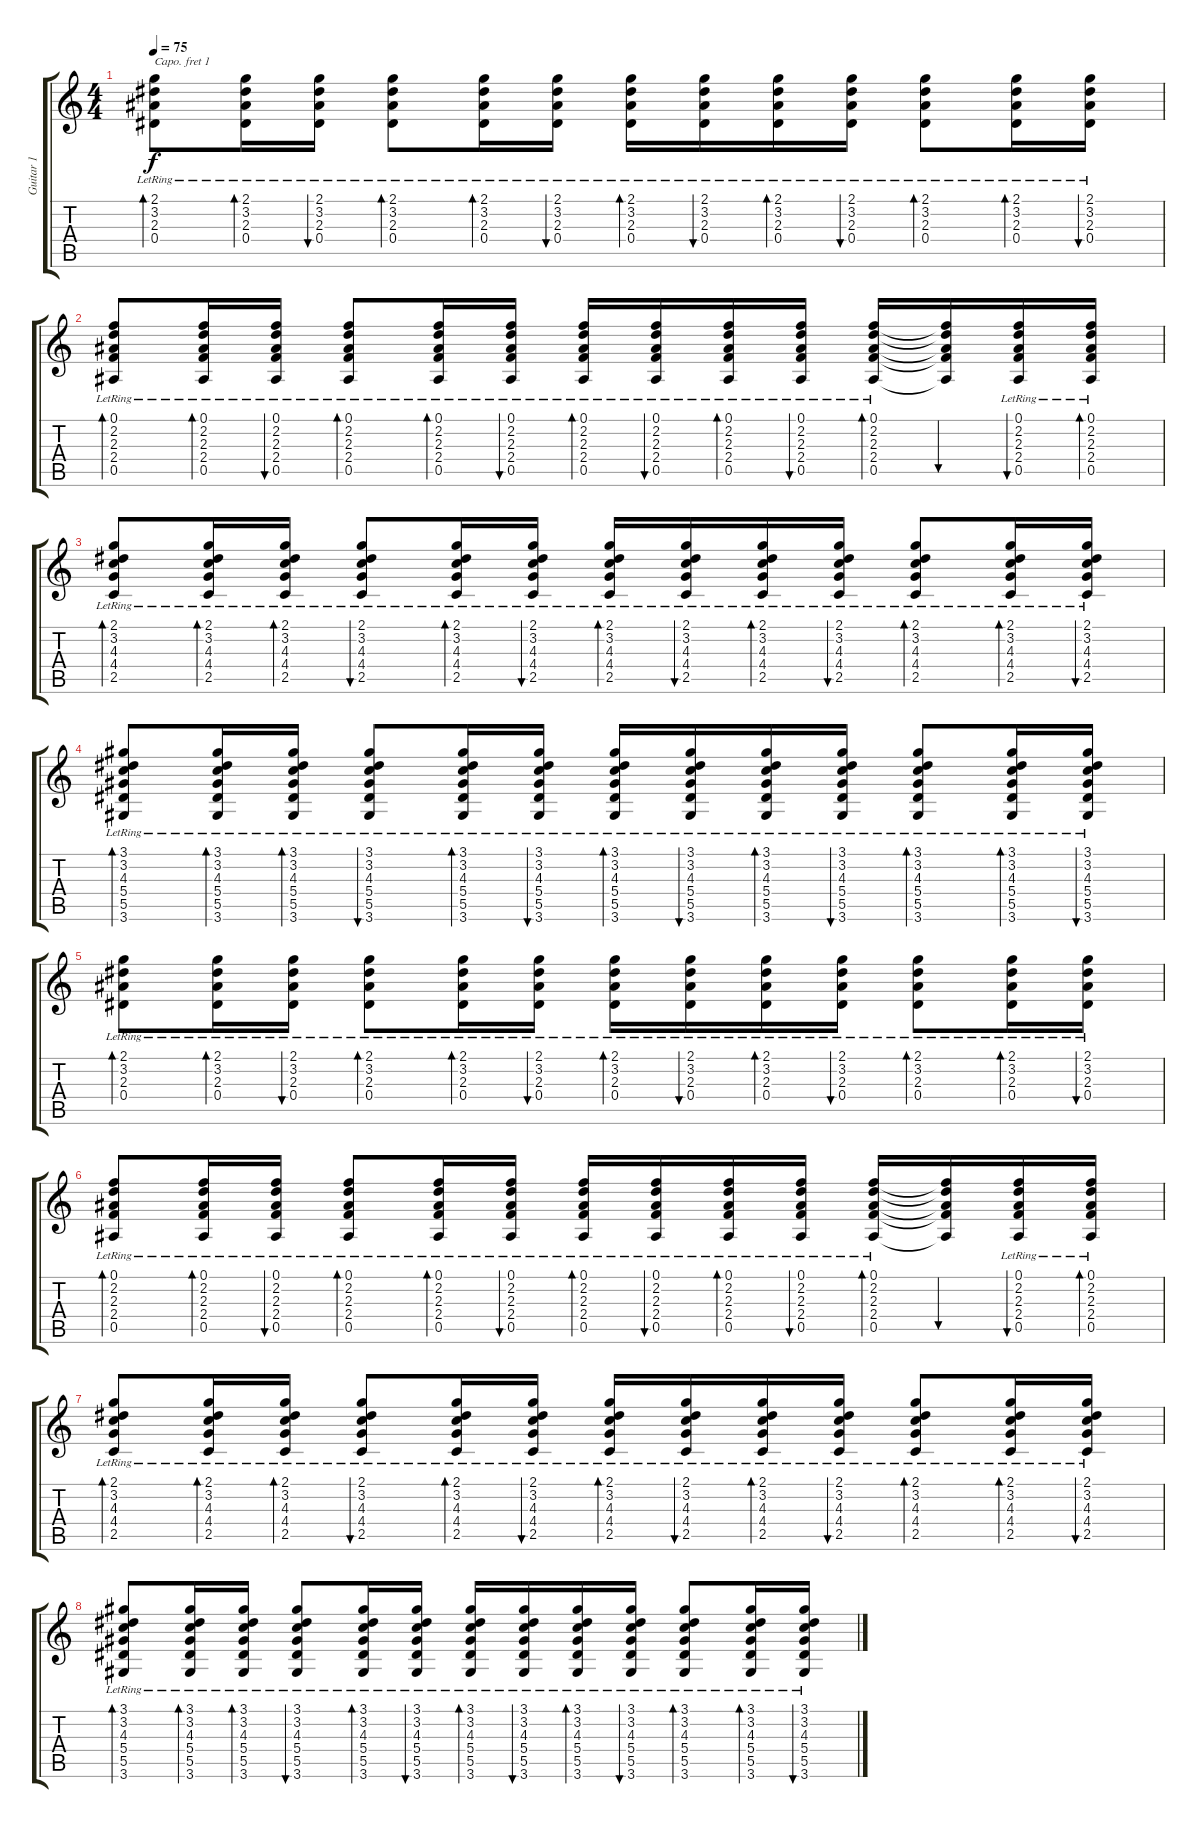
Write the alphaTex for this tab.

\track ("Guitar 1" "Guitar 1") {instrument acousticguitarsteel}
\staff {score tabs}
\capo 1
\tuning (E4 B3 G3 D3 A2 E2) {hide}
\ts (4 4)
\tempo 75
\clef g2
\ks c
(2.1{lr} 3.2{lr} 2.3{lr} 0.4{lr}).8{bd 30 dy f} (2.1{lr} 3.2{lr} 2.3{lr} 0.4{lr}).16{bd 30} (2.1{lr} 3.2{lr} 2.3{lr} 0.4{lr}).16{bu 30} (2.1{lr} 3.2{lr} 2.3{lr} 0.4{lr}).8{bd 30} (2.1{lr} 3.2{lr} 2.3{lr} 0.4{lr}).16{bd 30} (2.1{lr} 3.2{lr} 2.3{lr} 0.4{lr}).16{bu 30} (2.1{lr} 3.2{lr} 2.3{lr} 0.4{lr}).16{bd 30} (2.1{lr} 3.2{lr} 2.3{lr} 0.4{lr}).16{bu 30} (2.1{lr} 3.2{lr} 2.3{lr} 0.4{lr}).16{bd 30} (2.1{lr} 3.2{lr} 2.3{lr} 0.4{lr}).16{bu 30} (2.1{lr} 3.2{lr} 2.3{lr} 0.4{lr}).8{bd 30} (2.1{lr} 3.2{lr} 2.3{lr} 0.4{lr}).16{bd 30} (2.1{lr} 3.2{lr} 2.3{lr} 0.4{lr}).16{bu 30} |
(0.1{lr} 2.2{lr} 2.3{lr} 2.4{lr} 0.5{lr}).8{bd 30} (0.1{lr} 2.2{lr} 2.3{lr} 2.4{lr} 0.5{lr}).16{bd 30} (0.1{lr} 2.2{lr} 2.3{lr} 2.4{lr} 0.5{lr}).16{bu 30} (0.1{lr} 2.2{lr} 2.3{lr} 2.4{lr} 0.5{lr}).8{bd 30} (0.1{lr} 2.2{lr} 2.3{lr} 2.4{lr} 0.5{lr}).16{bd 30} (0.1{lr} 2.2{lr} 2.3{lr} 2.4{lr} 0.5{lr}).16{bu 30} (0.1{lr} 2.2{lr} 2.3{lr} 2.4{lr} 0.5{lr}).16{bd 30} (0.1{lr} 2.2{lr} 2.3{lr} 2.4{lr} 0.5{lr}).16{bu 30} (0.1{lr} 2.2{lr} 2.3{lr} 2.4{lr} 0.5{lr}).16{bd 30} (0.1{lr} 2.2{lr} 2.3{lr} 2.4{lr} 0.5{lr}).16{bu 30} (0.1{lr} 2.2{lr} 2.3{lr} 2.4{lr} 0.5{lr}).16{bd 30} (0.1{t} 2.2{t} 2.3{t} 2.4{t} 0.5{t}).16{bu 30} (0.1{lr} 2.2{lr} 2.3{lr} 2.4{lr} 0.5{lr}).16{bu 30} (0.1{lr} 2.2{lr} 2.3{lr} 2.4{lr} 0.5{lr}).16{bd 30} |
(2.1{lr} 3.2{lr} 4.3{lr} 4.4{lr} 2.5{lr}).8{bd 30} (2.1{lr} 3.2{lr} 4.3{lr} 4.4{lr} 2.5{lr}).16{bd 30} (2.1{lr} 3.2{lr} 4.3{lr} 4.4{lr} 2.5{lr}).16{bd 30} (2.1{lr} 3.2{lr} 4.3{lr} 4.4{lr} 2.5{lr}).8{bu 30} (2.1{lr} 3.2{lr} 4.3{lr} 4.4{lr} 2.5{lr}).16{bd 30} (2.1{lr} 3.2{lr} 4.3{lr} 4.4{lr} 2.5{lr}).16{bu 30} (2.1{lr} 3.2{lr} 4.3{lr} 4.4{lr} 2.5{lr}).16{bd 30} (2.1{lr} 3.2{lr} 4.3{lr} 4.4{lr} 2.5{lr}).16{bu 30} (2.1{lr} 3.2{lr} 4.3{lr} 4.4{lr} 2.5{lr}).16{bd 30} (2.1{lr} 3.2{lr} 4.3{lr} 4.4{lr} 2.5{lr}).16{bu 30} (2.1{lr} 3.2{lr} 4.3{lr} 4.4{lr} 2.5{lr}).8{bd 30} (2.1{lr} 3.2{lr} 4.3{lr} 4.4{lr} 2.5{lr}).16{bd 30} (2.1{lr} 3.2{lr} 4.3{lr} 4.4{lr} 2.5{lr}).16{bu 30} |
(3.1{lr} 3.2{lr} 4.3{lr} 5.4{lr} 5.5{lr} 3.6{lr}).8{bd 30} (3.1{lr} 3.2{lr} 4.3{lr} 5.4{lr} 5.5{lr} 3.6{lr}).16{bd 30} (3.1{lr} 3.2{lr} 4.3{lr} 5.4{lr} 5.5{lr} 3.6{lr}).16{bd 30} (3.1{lr} 3.2{lr} 4.3{lr} 5.4{lr} 5.5{lr} 3.6{lr}).8{bu 30} (3.1{lr} 3.2{lr} 4.3{lr} 5.4{lr} 5.5{lr} 3.6{lr}).16{bd 30} (3.1{lr} 3.2{lr} 4.3{lr} 5.4{lr} 5.5{lr} 3.6{lr}).16{bu 30} (3.1{lr} 3.2{lr} 4.3{lr} 5.4{lr} 5.5{lr} 3.6{lr}).16{bd 30} (3.1{lr} 3.2{lr} 4.3{lr} 5.4{lr} 5.5{lr} 3.6{lr}).16{bu 30} (3.1{lr} 3.2{lr} 4.3{lr} 5.4{lr} 5.5{lr} 3.6{lr}).16{bd 30} (3.1{lr} 3.2{lr} 4.3{lr} 5.4{lr} 5.5{lr} 3.6{lr}).16{bu 30} (3.1{lr} 3.2{lr} 4.3{lr} 5.4{lr} 5.5{lr} 3.6{lr}).8{bd 30} (3.1{lr} 3.2{lr} 4.3{lr} 5.4{lr} 5.5{lr} 3.6{lr}).16{bd 30} (3.1{lr} 3.2{lr} 4.3{lr} 5.4{lr} 5.5{lr} 3.6{lr}).16{bu 30} |
(2.1{lr} 3.2{lr} 2.3{lr} 0.4{lr}).8{bd 30} (2.1{lr} 3.2{lr} 2.3{lr} 0.4{lr}).16{bd 30} (2.1{lr} 3.2{lr} 2.3{lr} 0.4{lr}).16{bu 30} (2.1{lr} 3.2{lr} 2.3{lr} 0.4{lr}).8{bd 30} (2.1{lr} 3.2{lr} 2.3{lr} 0.4{lr}).16{bd 30} (2.1{lr} 3.2{lr} 2.3{lr} 0.4{lr}).16{bu 30} (2.1{lr} 3.2{lr} 2.3{lr} 0.4{lr}).16{bd 30} (2.1{lr} 3.2{lr} 2.3{lr} 0.4{lr}).16{bu 30} (2.1{lr} 3.2{lr} 2.3{lr} 0.4{lr}).16{bd 30} (2.1{lr} 3.2{lr} 2.3{lr} 0.4{lr}).16{bu 30} (2.1{lr} 3.2{lr} 2.3{lr} 0.4{lr}).8{bd 30} (2.1{lr} 3.2{lr} 2.3{lr} 0.4{lr}).16{bd 30} (2.1{lr} 3.2{lr} 2.3{lr} 0.4{lr}).16{bu 30} |
(0.1{lr} 2.2{lr} 2.3{lr} 2.4{lr} 0.5{lr}).8{bd 30} (0.1{lr} 2.2{lr} 2.3{lr} 2.4{lr} 0.5{lr}).16{bd 30} (0.1{lr} 2.2{lr} 2.3{lr} 2.4{lr} 0.5{lr}).16{bu 30} (0.1{lr} 2.2{lr} 2.3{lr} 2.4{lr} 0.5{lr}).8{bd 30} (0.1{lr} 2.2{lr} 2.3{lr} 2.4{lr} 0.5{lr}).16{bd 30} (0.1{lr} 2.2{lr} 2.3{lr} 2.4{lr} 0.5{lr}).16{bu 30} (0.1{lr} 2.2{lr} 2.3{lr} 2.4{lr} 0.5{lr}).16{bd 30} (0.1{lr} 2.2{lr} 2.3{lr} 2.4{lr} 0.5{lr}).16{bu 30} (0.1{lr} 2.2{lr} 2.3{lr} 2.4{lr} 0.5{lr}).16{bd 30} (0.1{lr} 2.2{lr} 2.3{lr} 2.4{lr} 0.5{lr}).16{bu 30} (0.1{lr} 2.2{lr} 2.3{lr} 2.4{lr} 0.5{lr}).16{bd 30} (0.1{t} 2.2{t} 2.3{t} 2.4{t} 0.5{t}).16{bu 30} (0.1{lr} 2.2{lr} 2.3{lr} 2.4{lr} 0.5{lr}).16{bu 30} (0.1{lr} 2.2{lr} 2.3{lr} 2.4{lr} 0.5{lr}).16{bd 30} |
(2.1{lr} 3.2{lr} 4.3{lr} 4.4{lr} 2.5{lr}).8{bd 30} (2.1{lr} 3.2{lr} 4.3{lr} 4.4{lr} 2.5{lr}).16{bd 30} (2.1{lr} 3.2{lr} 4.3{lr} 4.4{lr} 2.5{lr}).16{bd 30} (2.1{lr} 3.2{lr} 4.3{lr} 4.4{lr} 2.5{lr}).8{bu 30} (2.1{lr} 3.2{lr} 4.3{lr} 4.4{lr} 2.5{lr}).16{bd 30} (2.1{lr} 3.2{lr} 4.3{lr} 4.4{lr} 2.5{lr}).16{bu 30} (2.1{lr} 3.2{lr} 4.3{lr} 4.4{lr} 2.5{lr}).16{bd 30} (2.1{lr} 3.2{lr} 4.3{lr} 4.4{lr} 2.5{lr}).16{bu 30} (2.1{lr} 3.2{lr} 4.3{lr} 4.4{lr} 2.5{lr}).16{bd 30} (2.1{lr} 3.2{lr} 4.3{lr} 4.4{lr} 2.5{lr}).16{bu 30} (2.1{lr} 3.2{lr} 4.3{lr} 4.4{lr} 2.5{lr}).8{bd 30} (2.1{lr} 3.2{lr} 4.3{lr} 4.4{lr} 2.5{lr}).16{bd 30} (2.1{lr} 3.2{lr} 4.3{lr} 4.4{lr} 2.5{lr}).16{bu 30} |
(3.1{lr} 3.2{lr} 4.3{lr} 5.4{lr} 5.5{lr} 3.6{lr}).8{bd 30} (3.1{lr} 3.2{lr} 4.3{lr} 5.4{lr} 5.5{lr} 3.6{lr}).16{bd 30} (3.1{lr} 3.2{lr} 4.3{lr} 5.4{lr} 5.5{lr} 3.6{lr}).16{bd 30} (3.1{lr} 3.2{lr} 4.3{lr} 5.4{lr} 5.5{lr} 3.6{lr}).8{bu 30} (3.1{lr} 3.2{lr} 4.3{lr} 5.4{lr} 5.5{lr} 3.6{lr}).16{bd 30} (3.1{lr} 3.2{lr} 4.3{lr} 5.4{lr} 5.5{lr} 3.6{lr}).16{bu 30} (3.1{lr} 3.2{lr} 4.3{lr} 5.4{lr} 5.5{lr} 3.6{lr}).16{bd 30} (3.1{lr} 3.2{lr} 4.3{lr} 5.4{lr} 5.5{lr} 3.6{lr}).16{bu 30} (3.1{lr} 3.2{lr} 4.3{lr} 5.4{lr} 5.5{lr} 3.6{lr}).16{bd 30} (3.1{lr} 3.2{lr} 4.3{lr} 5.4{lr} 5.5{lr} 3.6{lr}).16{bu 30} (3.1{lr} 3.2{lr} 4.3{lr} 5.4{lr} 5.5{lr} 3.6{lr}).8{bd 30} (3.1{lr} 3.2{lr} 4.3{lr} 5.4{lr} 5.5{lr} 3.6{lr}).16{bd 30} (3.1{lr} 3.2{lr} 4.3{lr} 5.4{lr} 5.5{lr} 3.6{lr}).16{bu 30}
